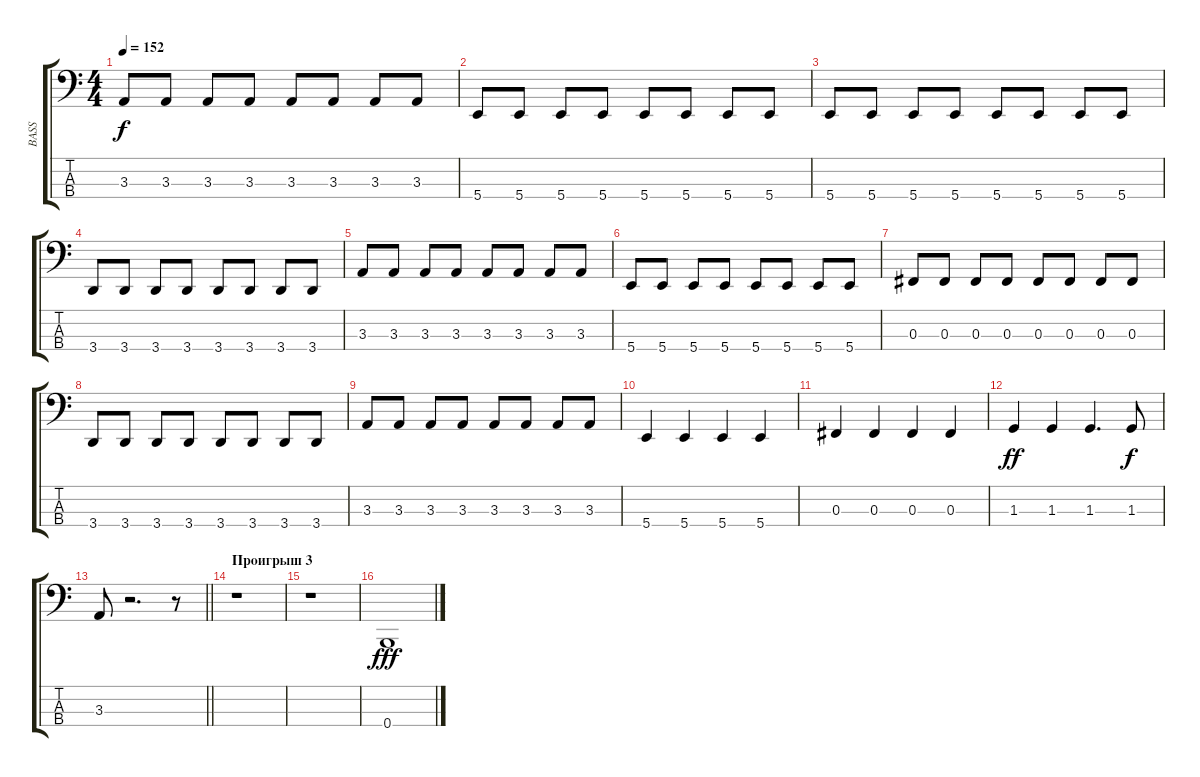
\track ("BASS" "BASS") {instrument electricbassfinger}
\staff {score tabs}
\tuning (E2 B1 Gb1 B0) {hide}
\ts (4 4)
\tempo 152
\clef f4
\ks c
3.3.8{dy f} 3.3.8 3.3.8 3.3.8 3.3.8 3.3.8 3.3.8 3.3.8 |
5.4.8 5.4.8 5.4.8 5.4.8 5.4.8 5.4.8 5.4.8 5.4.8 |
5.4.8 5.4.8 5.4.8 5.4.8 5.4.8 5.4.8 5.4.8 5.4.8 |
3.4.8 3.4.8 3.4.8 3.4.8 3.4.8 3.4.8 3.4.8 3.4.8 |
3.3.8 3.3.8 3.3.8 3.3.8 3.3.8 3.3.8 3.3.8 3.3.8 |
5.4.8 5.4.8 5.4.8 5.4.8 5.4.8 5.4.8 5.4.8 5.4.8 |
0.3.8 0.3.8 0.3.8 0.3.8 0.3.8 0.3.8 0.3.8 0.3.8 |
3.4.8 3.4.8 3.4.8 3.4.8 3.4.8 3.4.8 3.4.8 3.4.8 |
3.3.8 3.3.8 3.3.8 3.3.8 3.3.8 3.3.8 3.3.8 3.3.8 |
5.4.4 5.4.4 5.4.4 5.4.4 |
0.3.4 0.3.4 0.3.4 0.3.4 |
1.3.4{dy ff} 1.3.4 1.3.4{d} 1.3.8{dy f} |
\barLineRight lightlight
3.3.8 r.2{d} r.8 |
\section ("" "Проигрыш 3")
r.1 |
r.1 |
0.4.1{dy fff}
